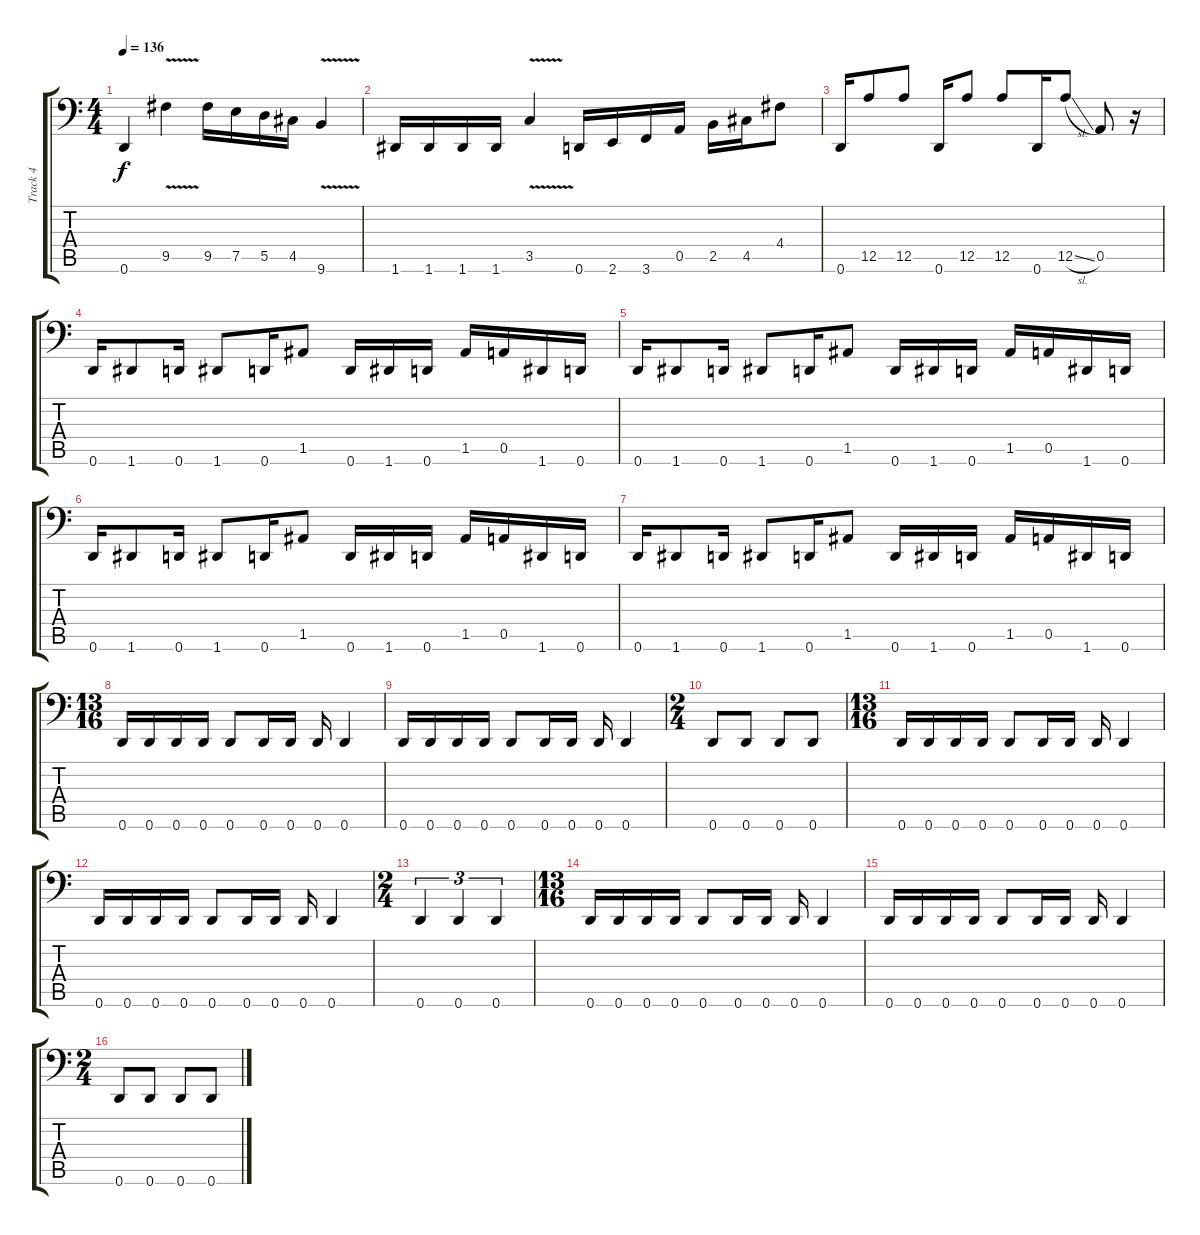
\track ("Track 4" "Track 4") {instrument electricbassfinger}
\staff {score tabs}
\tuning (C3 B2 G2 D2 A1 D1) {hide}
\ts (4 4)
\tempo 136
\clef f4
\ks c
0.6.4{dy f} 9.5{v}.4 9.5.16 7.5.16 5.5.16 4.5.16 9.6{v}.4 |
1.6.16 1.6.16 1.6.16 1.6.16 3.5{v}.4 0.6.16 2.6.16 3.6.16 0.5.16 2.5.16 4.5.16 4.4.8 |
0.6.16 12.5.8 12.5.8 0.6.16 12.5.8 12.5.8 0.6.16 12.5{sl}.8 0.5.8 r.16 |
0.6.16 1.6.8 0.6.16 1.6.8 0.6.16 1.5.8 0.6.16 1.6.16 0.6.16 1.5.16 0.5.16 1.6.16 0.6.16 |
0.6.16 1.6.8 0.6.16 1.6.8 0.6.16 1.5.8 0.6.16 1.6.16 0.6.16 1.5.16 0.5.16 1.6.16 0.6.16 |
0.6.16 1.6.8 0.6.16 1.6.8 0.6.16 1.5.8 0.6.16 1.6.16 0.6.16 1.5.16 0.5.16 1.6.16 0.6.16 |
0.6.16 1.6.8 0.6.16 1.6.8 0.6.16 1.5.8 0.6.16 1.6.16 0.6.16 1.5.16 0.5.16 1.6.16 0.6.16 |
\ts (13 16)
0.6.16 0.6.16 0.6.16 0.6.16 0.6.8 0.6.16 0.6.16 0.6.16 0.6.4 |
0.6.16 0.6.16 0.6.16 0.6.16 0.6.8 0.6.16 0.6.16 0.6.16 0.6.4 |
\ts (2 4)
0.6.8 0.6.8 0.6.8 0.6.8 |
\ts (13 16)
0.6.16 0.6.16 0.6.16 0.6.16 0.6.8 0.6.16 0.6.16 0.6.16 0.6.4 |
0.6.16 0.6.16 0.6.16 0.6.16 0.6.8 0.6.16 0.6.16 0.6.16 0.6.4 |
\ts (2 4)
0.6.4{tu (3 2)} 0.6.4{tu (3 2)} 0.6.4{tu (3 2)} |
\ts (13 16)
0.6.16 0.6.16 0.6.16 0.6.16 0.6.8 0.6.16 0.6.16 0.6.16 0.6.4 |
0.6.16 0.6.16 0.6.16 0.6.16 0.6.8 0.6.16 0.6.16 0.6.16 0.6.4 |
\ts (2 4)
0.6.8 0.6.8 0.6.8 0.6.8
